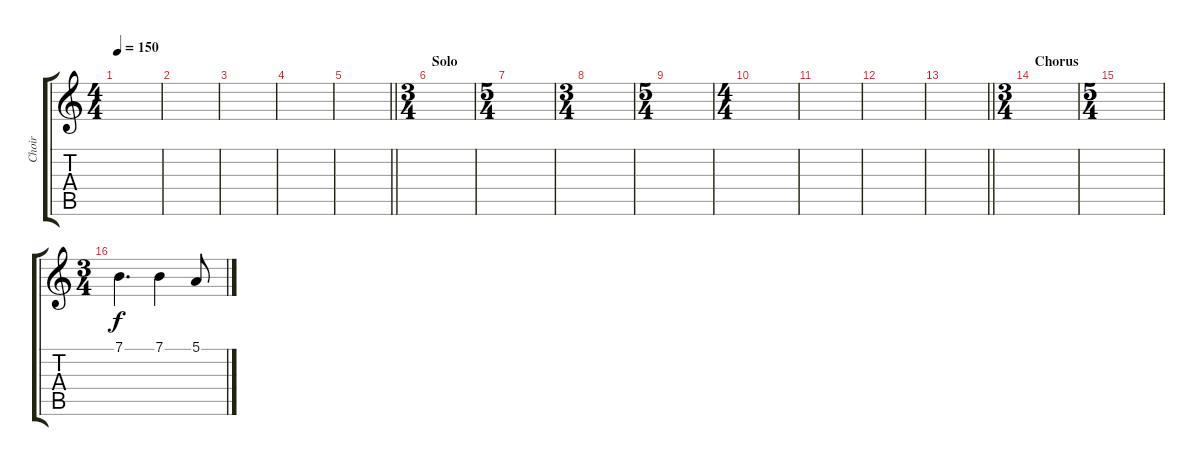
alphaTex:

\track ("Choir" "Choir") {instrument flute}
\staff {score tabs}
\tuning (E4 B3 G3 D3 A2 E2) {hide}
\ts (4 4)
\tempo 150
\clef g2
\ks c
|
|
|
|
\barLineRight lightlight
|
\ts (3 4)
\section ("" "Solo")
|
\ts (5 4)
|
\ts (3 4)
|
\ts (5 4)
|
\ts (4 4)
|
|
|
\barLineRight lightlight
|
\ts (3 4)
\section ("" "Chorus")
|
\ts (5 4)
|
\ts (3 4)
7.1.4{d} 7.1.4 5.1.8
